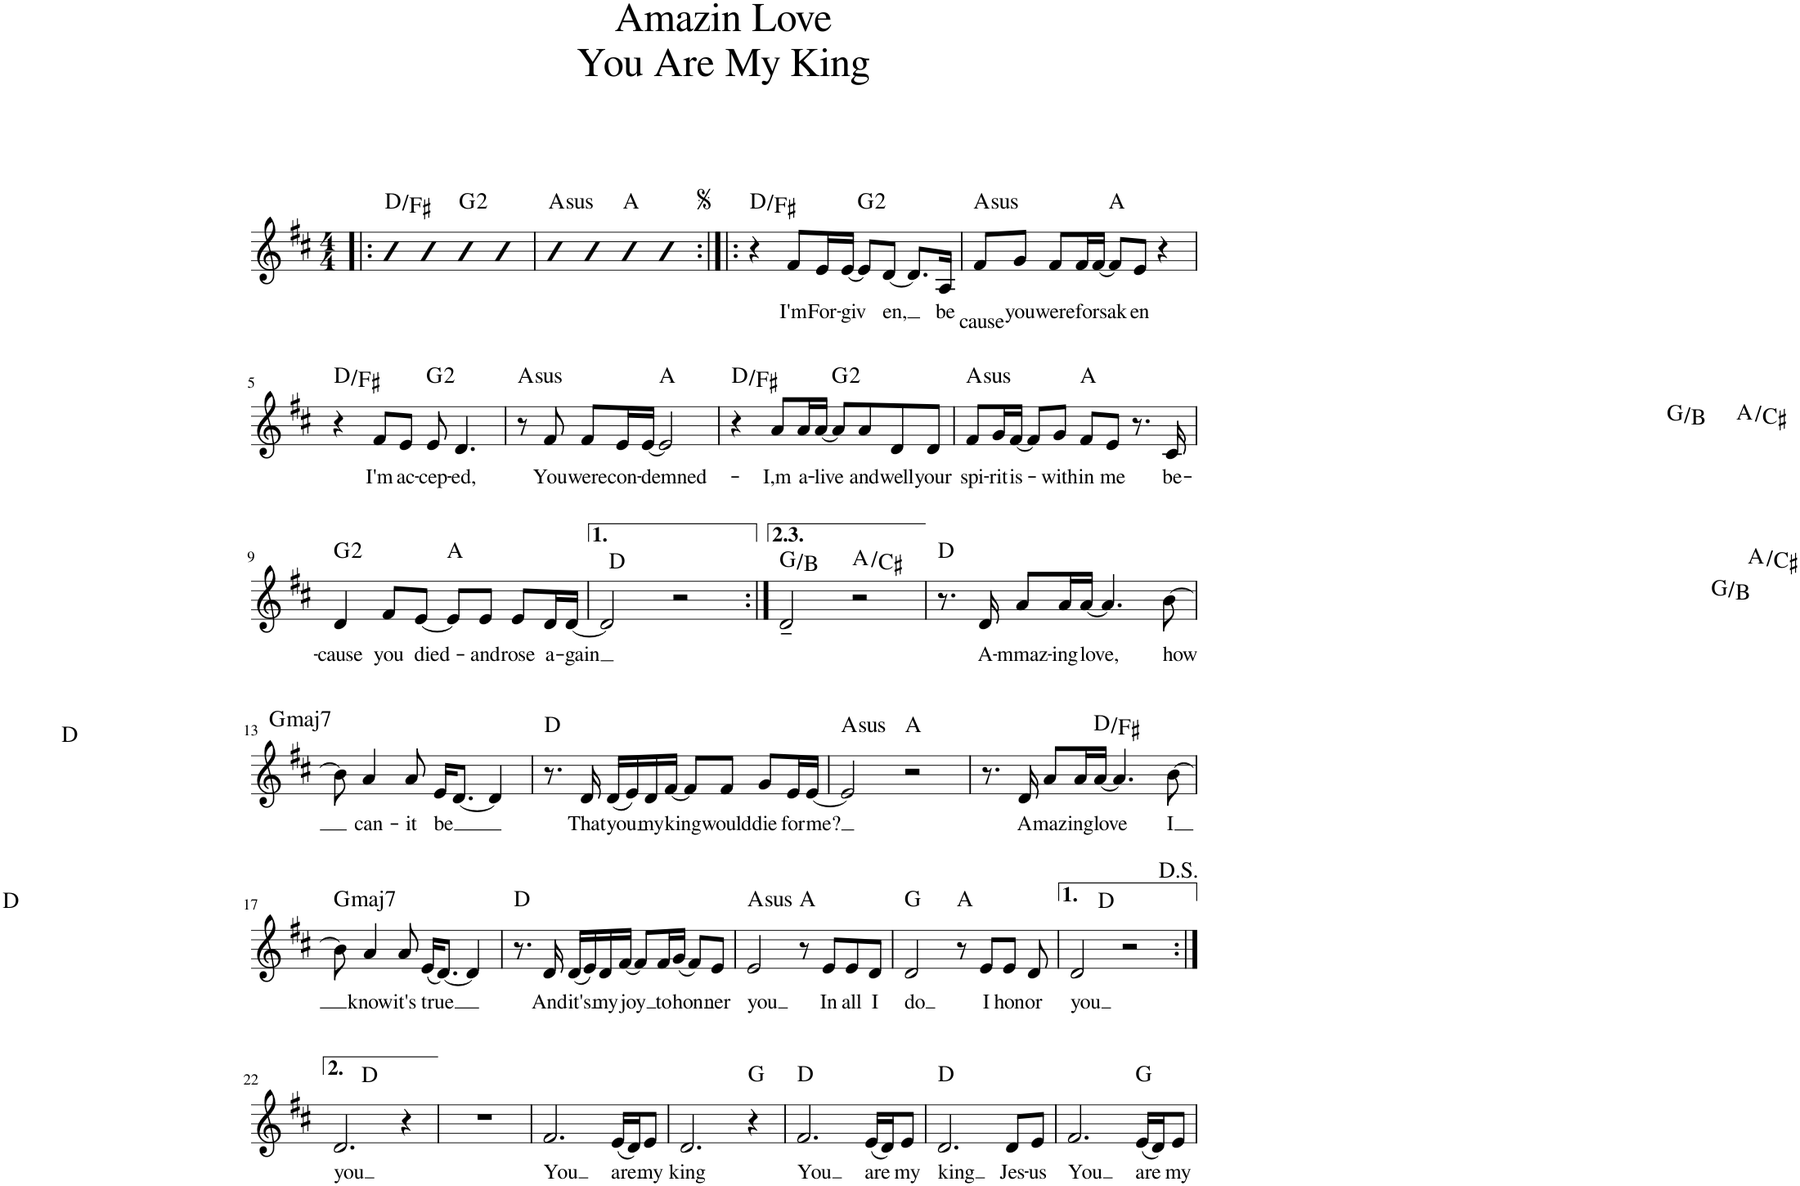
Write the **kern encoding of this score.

**kern	**text	**harte
*part1	*part1	*part1
*staff1	*staff1	*
*I"Piano	*	*
*I'Pno.	*	*
*clefG2	*	*
*k[f#c#]	*	*
*M4/4	*	*
=1!|:	=1!|:	=1!|:
4b	.	D:maj/3
4b	.	.
4b	.	G:maj(2)
4b	.	.
=2	=2	=2
!	!	!LO:H:kt=sus
4b	.	A:sus4
4b	.	.
4b	.	A:maj
4b	.	.
=3:|!|:	=3:|!|:	=3:|!|:
4r	.	D:maj/3
!	!LO:LY:b	!
8f#/L	I'm	.
!	!LO:LY:b	!
16e/L	For-	.
!	!LO:LY:b	!
[16e/JJ	-giv	.
8e/L]	.	G:maj(2)
!	!LO:LY:b	!
[8d/J	en,	.
8.d/L]	.	.
!	!LO:LY:b	!
16A/Jk	be	.
=4	=4	=4
!	!LO:LY:b	!LO:H:kt=sus
8f#/L	cause	A:sus4
!	!LO:LY:b	!
8g/J	you	.
!	!LO:LY:b	!
8f#/L	were	.
!	!LO:LY:b	!
16f#/L	forsak	.
[16f#/JJ	.	.
8f#/L]	.	A:maj
!	!LO:LY:b	!
8e/J	en	.
4r	.	.
!!LO:LB:g=z
=5	=5	=5
4r	.	D:maj/3
!	!LO:LY:b	!
8f#/L	I'm	.
!	!LO:LY:b	!
8e/J	ac-	.
!	!LO:LY:b	!
8e/	-cep-	G:maj(2)
!	!LO:LY:b	!
4.d/	-ed,	.
=6	=6	=6
!	!	!LO:H:kt=sus
8r	.	A:sus4
!	!LO:LY:b	!
8f#/	You	.
!	!LO:LY:b	!
8f#/L	were	.
!	!LO:LY:b	!
16e/L	con-	.
!	!LO:LY:b	!
[16e/JJ	-demned-	.
2e/]	.	A:maj
=7	=7	=7
4r	.	D:maj/3
!	!LO:LY:b	!
8a/L	I,m	.
!	!LO:LY:b	!
16a/L	a-	.
!	!LO:LY:b	!
[16a/JJ	-live	.
8a/L]	.	G:maj(2)
!	!LO:LY:b	!
8a/	and	.
!	!LO:LY:b	!
8d/	well	.
!	!LO:LY:b	!
8d/J	your	.
=8	=8	=8
!	!LO:LY:b	!LO:H:kt=sus
8f#/L	spi-	A:sus4
!	!LO:LY:b	!
16g/L	-rit	.
!	!LO:LY:b	!
[16f#/JJ	is-	.
8f#/L]	.	.
!	!LO:LY:b	!
8g/J	-with	.
!	!LO:LY:b	!
8f#/L	in	A:maj
!	!LO:LY:b	!
8e/J	me	.
8.r	.	.
!	!LO:LY:b	!
16c#/	be-	.
!!LO:LB:g=z
=9	=9	=9
!	!LO:LY:b	!
4d/	-cause	G:maj(2)
!	!LO:LY:b	!
8f#/L	you	.
!	!LO:LY:b	!
[8e/J	died-	.
8e/L]	.	A:maj
!	!LO:LY:b	!
8e/J	-and	.
!	!LO:LY:b	!
8e/L	rose	.
!	!LO:LY:b	!
16d/L	a-	.
!	!LO:LY:b	!
[16d/JJ	-gain	.
=10	=10	=10
2d/]	.	D:maj
2r	.	.
=11:|!	=11:|!	=11:|!
2d~/	.	G:maj/3
2r	.	A:maj/3
=12	=12	=12
8.r	.	G:maj/3 D:maj
!	!LO:LY:b	!
16d/	A-	.
!	!LO:LY:b	!
8a/L	-mmaz-	.
!	!LO:LY:b	!
16a/L	-ing	.
!	!LO:LY:b	!
[16a/JJ	love,	.
4.a/]	.	A:maj/3
!	!LO:LY:b	!
[8b\	how	.
!!LO:LB:g=z
=13	=13	=13
8b\]	.	D:maj
!	!LO:LY:b	!
4a/	can-	.
!	!LO:LY:b	!
8a/	-it	.
!	!LO:LY:b	!
16e/KL	be	.
[8.d/J	.	.
4d/]	.	.
=14	=14	=14
!	!	!LO:H:n=1:kt=maj7
8.r	.	G:maj7 D:maj
!	!LO:LY:b	!
16d/	That	.
!	!LO:LY:b	!
(16d/LL	you	.
16e/)	.	.
!	!LO:LY:b	!
16d/	my	.
!	!LO:LY:b	!
[16f#/JJ	king	.
8f#/L]	.	.
!	!LO:LY:b	!
8f#/J	would	.
!	!LO:LY:b	!
8g/L	die	.
!	!LO:LY:b	!
16e/L	for	.
!	!LO:LY:b	!
[16e/JJ	me?	.
=15	=15	=15
!	!	!LO:H:kt=sus
2e/]	.	A:sus4
2r	.	A:maj
=16	=16	=16
8.r	.	G:maj/3
!	!LO:LY:b	!
16d/	A	.
!	!LO:LY:b	!
8a/L	maz	.
!	!LO:LY:b	!
16a/L	ing	.
!	!LO:LY:b	!
[16a/JJ	love	D:maj/3
4.a/]	.	A:maj/3
!	!LO:LY:b	!
[8b\	I	.
!!LO:LB:g=z
=17	=17	=17
!	!	!LO:H:n=2:kt=maj7
8b\]	.	D:maj G:maj7
!	!LO:LY:b	!
4a/	know	.
!	!LO:LY:b	!
8a/	it's	.
!	!LO:LY:b	!
(16e/KL	true	.
[8.d/J)	.	.
4d/]	.	.
=18	=18	=18
8.r	.	D:maj
!	!LO:LY:b	!
16d/	And	.
!	!LO:LY:b	!
(16d/LL	it's	.
16e/)	.	.
!	!LO:LY:b	!
16d/	my	.
!	!LO:LY:b	!
[16f#/JJ	joy	.
8f#/L]	.	.
!	!LO:LY:b	!
16f#/L	to	.
!	!LO:LY:b	!
(16g/JJ	hon	.
8f#/L)	.	.
!	!LO:LY:b	!
8e/J	ner	.
=19	=19	=19
!	!LO:LY:b	!LO:H:kt=sus
2e/	you	A:sus4
8r	.	A:maj
!	!LO:LY:b	!
8e/L	In	.
!	!LO:LY:b	!
8e/	all	.
!	!LO:LY:b	!
8d/J	I	.
=20	=20	=20
!	!LO:LY:b	!
2d/	do	G:maj
8r	.	A:maj
!	!LO:LY:b	!
8e/L	I	.
!	!LO:LY:b	!
8e/J	hon	.
!	!LO:LY:b	!
8d/	or	.
=21	=21	=21
!	!LO:LY:b	!
2d/	you	D:maj
2r	.	.
!!LO:LB:g=z
=22:|!	=22:|!	=22:|!
!	!LO:LY:b	!
2.d/	you	D:maj
4r	.	.
=23	=23	=23
1r	.	.
=24	=24	=24
!	!LO:LY:b	!
2.f#/	You	.
!	!LO:LY:b	!
(16e/LL	are	.
16d/J)	.	.
!	!LO:LY:b	!
8e/J	my	.
=25	=25	=25
!	!LO:LY:b	!
2.d/	king	.
4r	.	G:maj
=26	=26	=26
!	!LO:LY:b	!
2.f#/	You	D:maj
!	!LO:LY:b	!
(16e/LL	are	.
16d/J)	.	.
!	!LO:LY:b	!
8e/J	my	.
=27	=27	=27
!	!LO:LY:b	!
2.d/	king	D:maj
!	!LO:LY:b	!
8d/L	Jes-	.
!	!LO:LY:b	!
8e/J	-us	.
=28	=28	=28
!	!LO:LY:b	!
2.f#/	You	.
!	!LO:LY:b	!
(16e/LL	are	G:maj
16d/J)	.	.
!	!LO:LY:b	!
8e/J	my	.
=	=	=
*-	*-	*-
